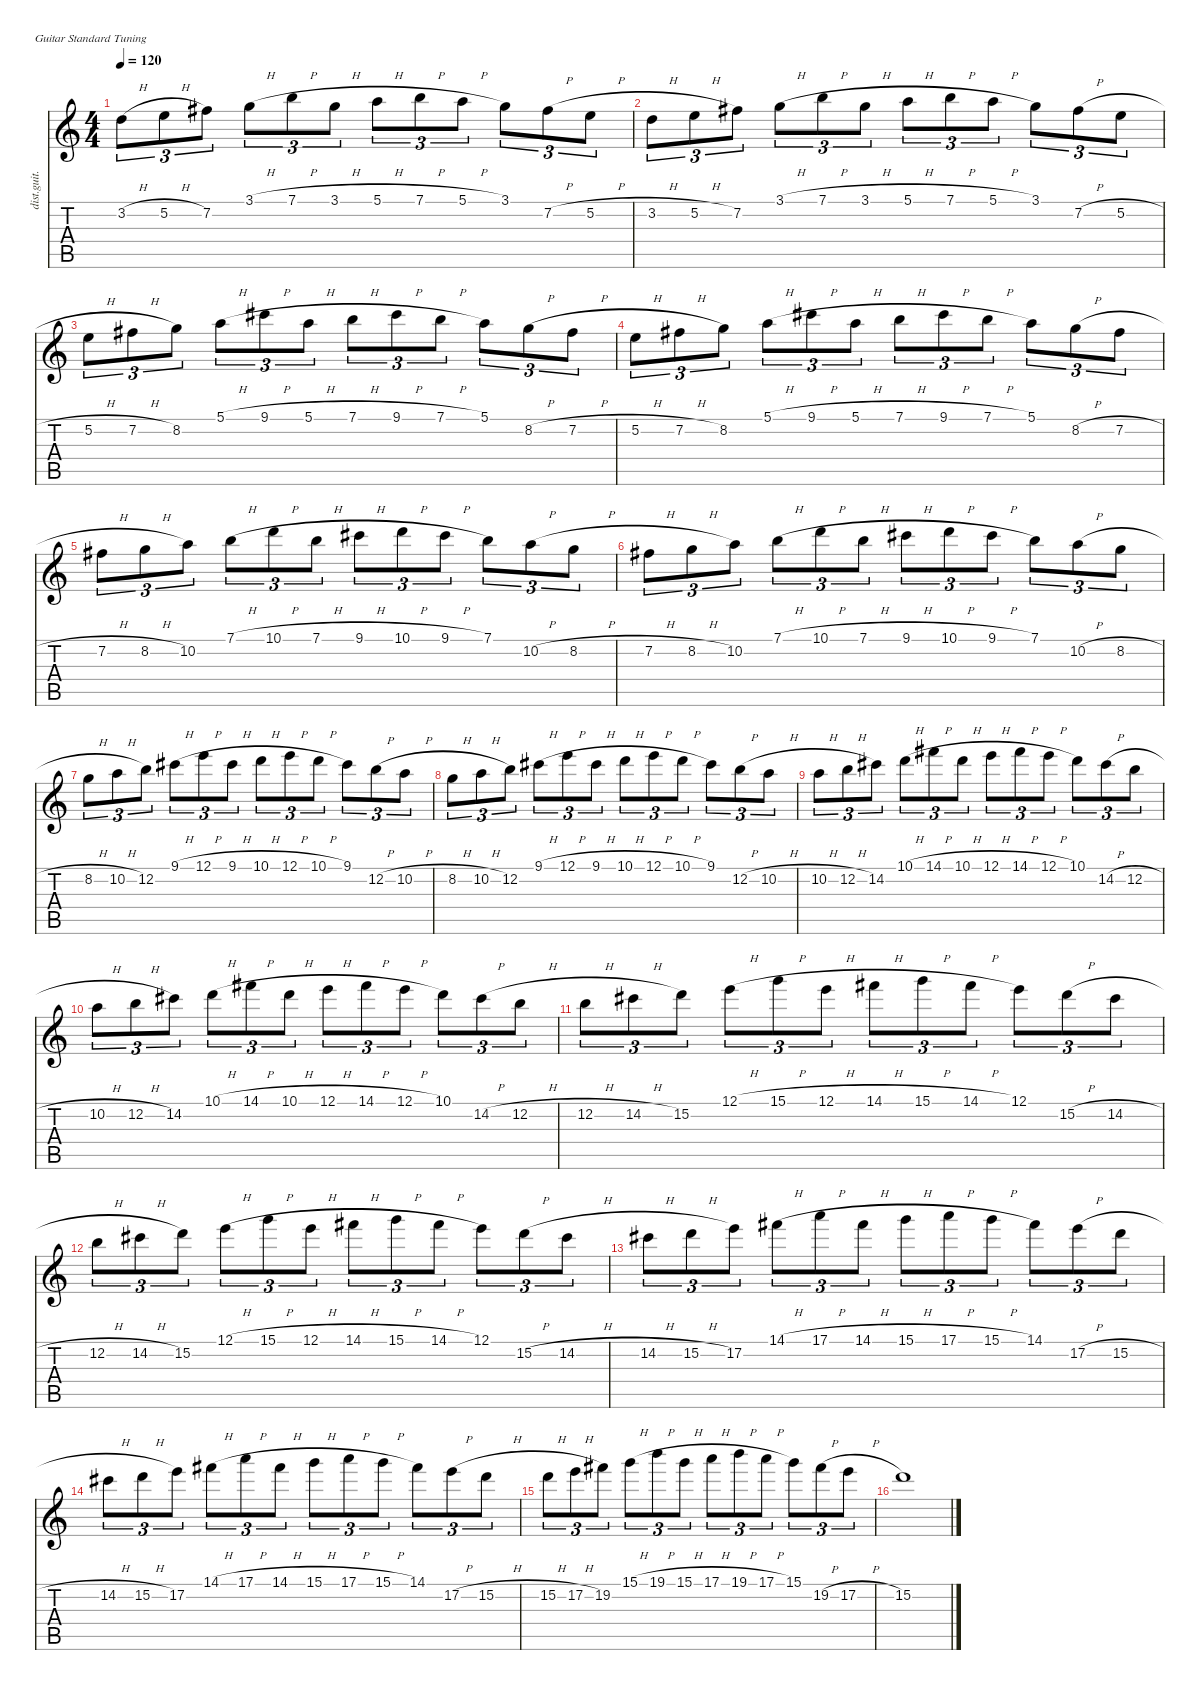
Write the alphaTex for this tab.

\defaultSystemsLayout 4
\hideDynamics
\bracketExtendMode nobrackets
\track ("Distortion Guitar" "dist.guit.") {instrument distortionguitar}
\staff {score tabs}
\tuning (E4 B3 G3 D3 A2 E2)
\ts (4 4)
\tempo 120
\clef g2
\ks c
3.2{h}.8{tu (3 2) dy mf instrument distortionguitar} 5.2{h}.8{tu (3 2)} 7.2{acc #}.8{tu (3 2)} 3.1{h}.8{tu (3 2)} 7.1{h}.8{tu (3 2)} 3.1{h}.8{tu (3 2)} 5.1{h}.8{tu (3 2)} 7.1{h}.8{tu (3 2)} 5.1{h}.8{tu (3 2)} 3.1.8{tu (3 2)} 7.2{h acc #}.8{tu (3 2)} 5.2{h}.8{tu (3 2)} |
3.2{h}.8{tu (3 2)} 5.2{h}.8{tu (3 2)} 7.2{acc #}.8{tu (3 2)} 3.1{h}.8{tu (3 2)} 7.1{h}.8{tu (3 2)} 3.1{h}.8{tu (3 2)} 5.1{h}.8{tu (3 2)} 7.1{h}.8{tu (3 2)} 5.1{h}.8{tu (3 2)} 3.1.8{tu (3 2)} 7.2{h acc #}.8{tu (3 2)} 5.2{h}.8{tu (3 2)} |
5.2{h}.8{tu (3 2)} 7.2{h acc #}.8{tu (3 2)} 8.2.8{tu (3 2)} 5.1{h}.8{tu (3 2)} 9.1{h acc #}.8{tu (3 2)} 5.1{h}.8{tu (3 2)} 7.1{h}.8{tu (3 2)} 9.1{h acc #}.8{tu (3 2)} 7.1{h}.8{tu (3 2)} 5.1.8{tu (3 2)} 8.2{h}.8{tu (3 2)} 7.2{h acc #}.8{tu (3 2)} |
5.2{h}.8{tu (3 2)} 7.2{h acc #}.8{tu (3 2)} 8.2.8{tu (3 2)} 5.1{h}.8{tu (3 2)} 9.1{h acc #}.8{tu (3 2)} 5.1{h}.8{tu (3 2)} 7.1{h}.8{tu (3 2)} 9.1{h acc #}.8{tu (3 2)} 7.1{h}.8{tu (3 2)} 5.1.8{tu (3 2)} 8.2{h}.8{tu (3 2)} 7.2{h acc #}.8{tu (3 2)} |
7.2{h acc #}.8{tu (3 2)} 8.2{h}.8{tu (3 2)} 10.2.8{tu (3 2)} 7.1{h}.8{tu (3 2)} 10.1{h}.8{tu (3 2)} 7.1{h}.8{tu (3 2)} 9.1{h acc #}.8{tu (3 2)} 10.1{h}.8{tu (3 2)} 9.1{h acc #}.8{tu (3 2)} 7.1.8{tu (3 2)} 10.2{h}.8{tu (3 2)} 8.2{h}.8{tu (3 2)} |
7.2{h acc #}.8{tu (3 2)} 8.2{h}.8{tu (3 2)} 10.2.8{tu (3 2)} 7.1{h}.8{tu (3 2)} 10.1{h}.8{tu (3 2)} 7.1{h}.8{tu (3 2)} 9.1{h acc #}.8{tu (3 2)} 10.1{h}.8{tu (3 2)} 9.1{h acc #}.8{tu (3 2)} 7.1.8{tu (3 2)} 10.2{h}.8{tu (3 2)} 8.2{h}.8{tu (3 2)} |
8.2{h}.8{tu (3 2)} 10.2{h}.8{tu (3 2)} 12.2.8{tu (3 2)} 9.1{h acc #}.8{tu (3 2)} 12.1{h}.8{tu (3 2)} 9.1{h acc #}.8{tu (3 2)} 10.1{h}.8{tu (3 2)} 12.1{h}.8{tu (3 2)} 10.1{h}.8{tu (3 2)} 9.1{acc #}.8{tu (3 2)} 12.2{h}.8{tu (3 2)} 10.2{h}.8{tu (3 2)} |
8.2{h}.8{tu (3 2)} 10.2{h}.8{tu (3 2)} 12.2.8{tu (3 2)} 9.1{h acc #}.8{tu (3 2)} 12.1{h}.8{tu (3 2)} 9.1{h acc #}.8{tu (3 2)} 10.1{h}.8{tu (3 2)} 12.1{h}.8{tu (3 2)} 10.1{h}.8{tu (3 2)} 9.1{acc #}.8{tu (3 2)} 12.2{h}.8{tu (3 2)} 10.2{h}.8{tu (3 2)} |
10.2{h}.8{tu (3 2)} 12.2{h}.8{tu (3 2)} 14.2{acc #}.8{tu (3 2)} 10.1{h}.8{tu (3 2)} 14.1{h acc #}.8{tu (3 2)} 10.1{h}.8{tu (3 2)} 12.1{h}.8{tu (3 2)} 14.1{h acc #}.8{tu (3 2)} 12.1{h}.8{tu (3 2)} 10.1.8{tu (3 2)} 14.2{h acc #}.8{tu (3 2)} 12.2{h}.8{tu (3 2)} |
10.2{h}.8{tu (3 2)} 12.2{h}.8{tu (3 2)} 14.2{acc #}.8{tu (3 2)} 10.1{h}.8{tu (3 2)} 14.1{h acc #}.8{tu (3 2)} 10.1{h}.8{tu (3 2)} 12.1{h}.8{tu (3 2)} 14.1{h acc #}.8{tu (3 2)} 12.1{h}.8{tu (3 2)} 10.1.8{tu (3 2)} 14.2{h acc #}.8{tu (3 2)} 12.2{h}.8{tu (3 2)} |
12.2{h}.8{tu (3 2)} 14.2{h acc #}.8{tu (3 2)} 15.2.8{tu (3 2)} 12.1{h}.8{tu (3 2)} 15.1{h}.8{tu (3 2)} 12.1{h}.8{tu (3 2)} 14.1{h acc #}.8{tu (3 2)} 15.1{h}.8{tu (3 2)} 14.1{h acc #}.8{tu (3 2)} 12.1.8{tu (3 2)} 15.2{h}.8{tu (3 2)} 14.2{h acc #}.8{tu (3 2)} |
12.2{h}.8{tu (3 2)} 14.2{h acc #}.8{tu (3 2)} 15.2.8{tu (3 2)} 12.1{h}.8{tu (3 2)} 15.1{h}.8{tu (3 2)} 12.1{h}.8{tu (3 2)} 14.1{h acc #}.8{tu (3 2)} 15.1{h}.8{tu (3 2)} 14.1{h acc #}.8{tu (3 2)} 12.1.8{tu (3 2)} 15.2{h}.8{tu (3 2)} 14.2{h acc #}.8{tu (3 2)} |
14.2{h acc #}.8{tu (3 2)} 15.2{h}.8{tu (3 2)} 17.2.8{tu (3 2)} 14.1{h acc #}.8{tu (3 2)} 17.1{h}.8{tu (3 2)} 14.1{h acc #}.8{tu (3 2)} 15.1{h}.8{tu (3 2)} 17.1{h}.8{tu (3 2)} 15.1{h}.8{tu (3 2)} 14.1{acc #}.8{tu (3 2)} 17.2{h}.8{tu (3 2)} 15.2{h}.8{tu (3 2)} |
14.2{h acc #}.8{tu (3 2)} 15.2{h}.8{tu (3 2)} 17.2.8{tu (3 2)} 14.1{h acc #}.8{tu (3 2)} 17.1{h}.8{tu (3 2)} 14.1{h acc #}.8{tu (3 2)} 15.1{h}.8{tu (3 2)} 17.1{h}.8{tu (3 2)} 15.1{h}.8{tu (3 2)} 14.1{acc #}.8{tu (3 2)} 17.2{h}.8{tu (3 2)} 15.2{h}.8{tu (3 2)} |
15.2{h}.8{tu (3 2)} 17.2{h}.8{tu (3 2)} 19.2{acc #}.8{tu (3 2)} 15.1{h}.8{tu (3 2)} 19.1{h}.8{tu (3 2)} 15.1{h}.8{tu (3 2)} 17.1{h}.8{tu (3 2)} 19.1{h}.8{tu (3 2)} 17.1{h}.8{tu (3 2)} 15.1.8{tu (3 2)} 19.2{h acc #}.8{tu (3 2)} 17.2{h}.8{tu (3 2)} |
15.2.1{beam Down}
